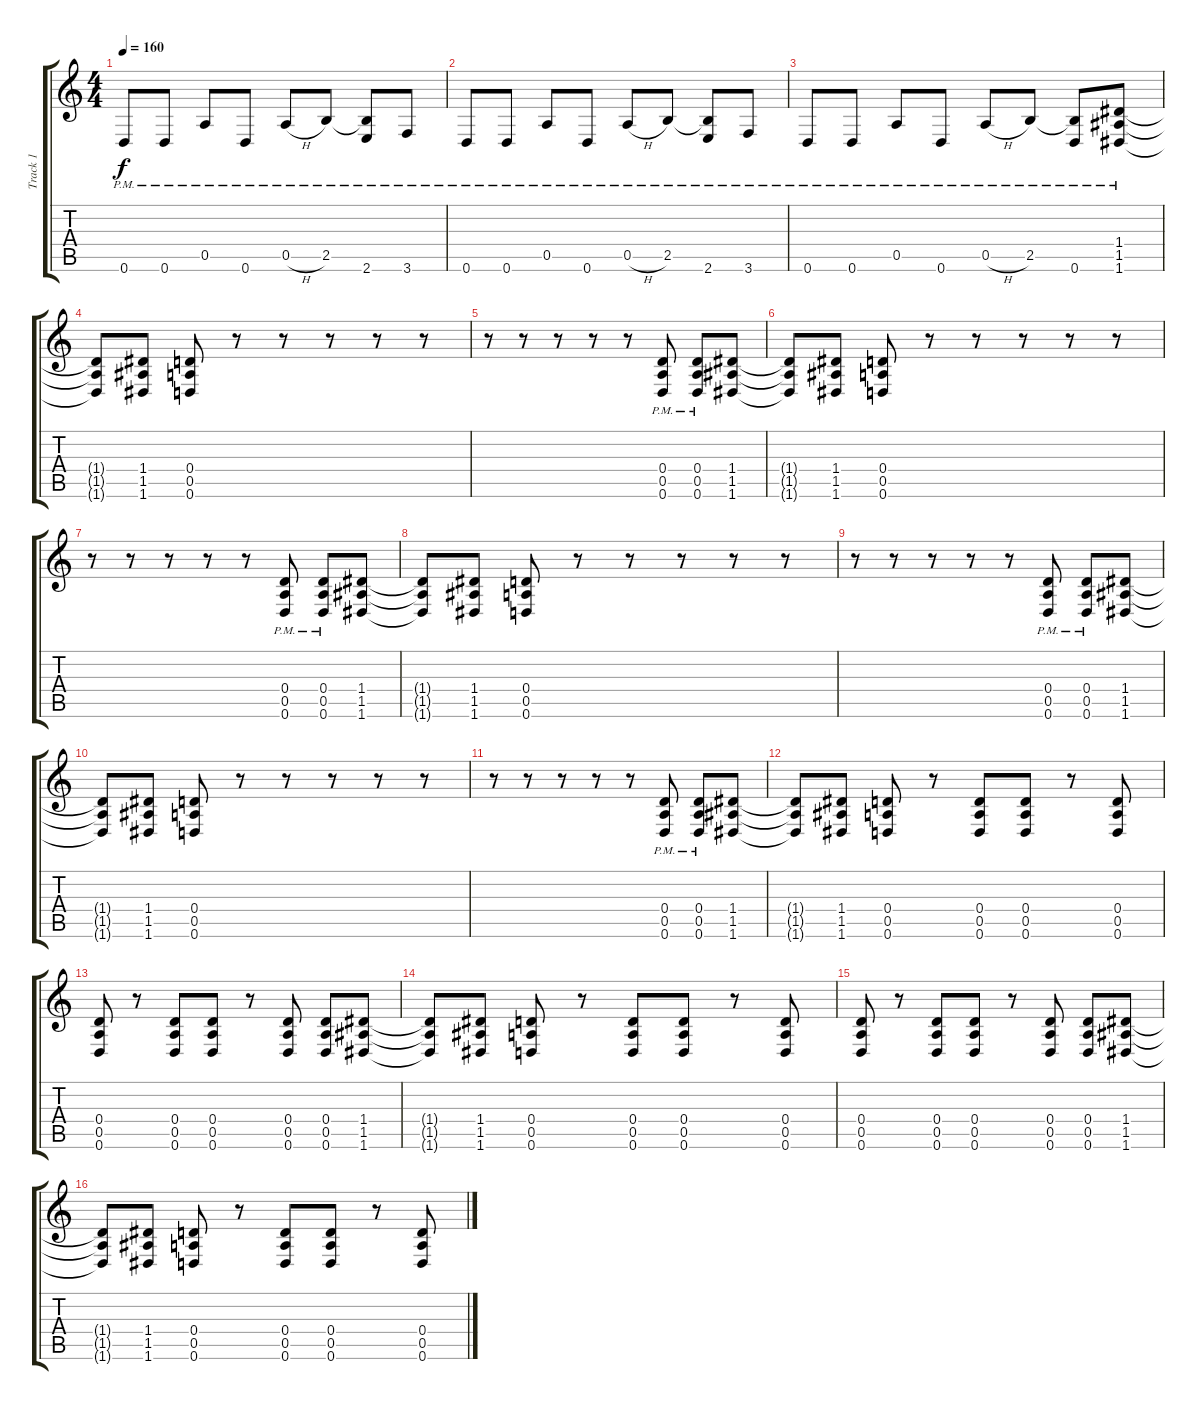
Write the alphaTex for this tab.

\track ("Track 1" "Track 1") {instrument overdrivenguitar}
\staff {score tabs}
\tuning (E4 B3 G3 D3 A2 D2) {hide}
\ts (4 4)
\tempo 160
\clef g2
\ks c
0.6{pm}.8{dy f} 0.6{pm}.8 0.5{pm}.8 0.6{pm}.8 0.5{h pm}.8 2.5{pm}.8 (2.5{t} 2.6{pm}).8 3.6{pm}.8 |
0.6{pm}.8 0.6{pm}.8 0.5{pm}.8 0.6{pm}.8 0.5{h pm}.8 2.5{pm}.8 (2.5{t} 2.6{pm}).8 3.6{pm}.8 |
0.6{pm}.8 0.6{pm}.8 0.5{pm}.8 0.6{pm}.8 0.5{h pm}.8 2.5{pm}.8 (2.5{t} 0.6{pm}).8 (1.4 1.5 1.6{pm}).8 |
(1.4{t} 1.5{t} 1.6{t}).8 (1.4 1.5 1.6).8 (0.4 0.5 0.6).8 r.8 r.8 r.8 r.8 r.8 |
r.8 r.8 r.8 r.8 r.8 (0.4{pm} 0.5{pm} 0.6{pm}).8 (0.4{pm} 0.5{pm} 0.6{pm}).8 (1.4 1.5 1.6).8 |
(1.4{t} 1.5{t} 1.6{t}).8 (1.4 1.5 1.6).8 (0.4 0.5 0.6).8 r.8 r.8 r.8 r.8 r.8 |
r.8 r.8 r.8 r.8 r.8 (0.4{pm} 0.5{pm} 0.6{pm}).8 (0.4{pm} 0.5{pm} 0.6{pm}).8 (1.4 1.5 1.6).8 |
(1.4{t} 1.5{t} 1.6{t}).8 (1.4 1.5 1.6).8 (0.4 0.5 0.6).8 r.8 r.8 r.8 r.8 r.8 |
r.8 r.8 r.8 r.8 r.8 (0.4{pm} 0.5{pm} 0.6{pm}).8 (0.4{pm} 0.5{pm} 0.6{pm}).8 (1.4 1.5 1.6).8 |
(1.4{t} 1.5{t} 1.6{t}).8 (1.4 1.5 1.6).8 (0.4 0.5 0.6).8 r.8 r.8 r.8 r.8 r.8 |
r.8 r.8 r.8 r.8 r.8 (0.4{pm} 0.5{pm} 0.6{pm}).8 (0.4{pm} 0.5{pm} 0.6{pm}).8 (1.4 1.5 1.6).8 |
(1.4{t} 1.5{t} 1.6{t}).8 (1.4 1.5 1.6).8 (0.4 0.5 0.6).8 r.8 (0.4 0.5 0.6).8 (0.4 0.5 0.6).8 r.8 (0.4 0.5 0.6).8 |
(0.4 0.5 0.6).8 r.8 (0.4 0.5 0.6).8 (0.4 0.5 0.6).8 r.8 (0.4 0.5 0.6).8 (0.4 0.5 0.6).8 (1.4 1.5 1.6).8 |
(1.4{t} 1.5{t} 1.6{t}).8 (1.4 1.5 1.6).8 (0.4 0.5 0.6).8 r.8 (0.4 0.5 0.6).8 (0.4 0.5 0.6).8 r.8 (0.4 0.5 0.6).8 |
(0.4 0.5 0.6).8 r.8 (0.4 0.5 0.6).8 (0.4 0.5 0.6).8 r.8 (0.4 0.5 0.6).8 (0.4 0.5 0.6).8 (1.4 1.5 1.6).8 |
(1.4{t} 1.5{t} 1.6{t}).8 (1.4 1.5 1.6).8 (0.4 0.5 0.6).8 r.8 (0.4 0.5 0.6).8 (0.4 0.5 0.6).8 r.8 (0.4 0.5 0.6).8
